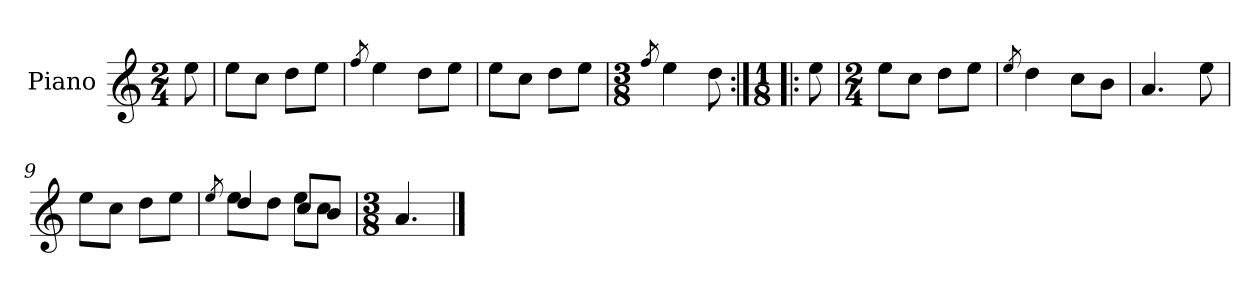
**kern
*part1
*staff1
*I"Piano
*I'Pno.
*clefG2
*k[]
*M2/4
=
8ee\
=1
8ee\L
8cc\J
8dd\L
8ee\J
=2
8qff/
4ee\
8dd\L
8ee\J
=3
8ee\L
8cc\J
8dd\L
8ee\J
=4
*M3/8
8qff/
4ee\
8dd\
=5:|!|:
*M1/8
8ee\
=6
*M2/4
8ee\L
8cc\J
8dd\L
8ee\J
=7
8qee/
4dd\
8cc\L
8b\J
=8
4.a/
8ee\
=9
8ee\L
8cc\J
8dd\L
8ee\J
!!LO:LB:g=z
=10
8qee/
*^
4dd/	8ee\L
.	8dd\J
8cc/L	8ee\L
8b/J	8cc\J
*v	*v
=11
*M3/8
4.a/
==
*-
